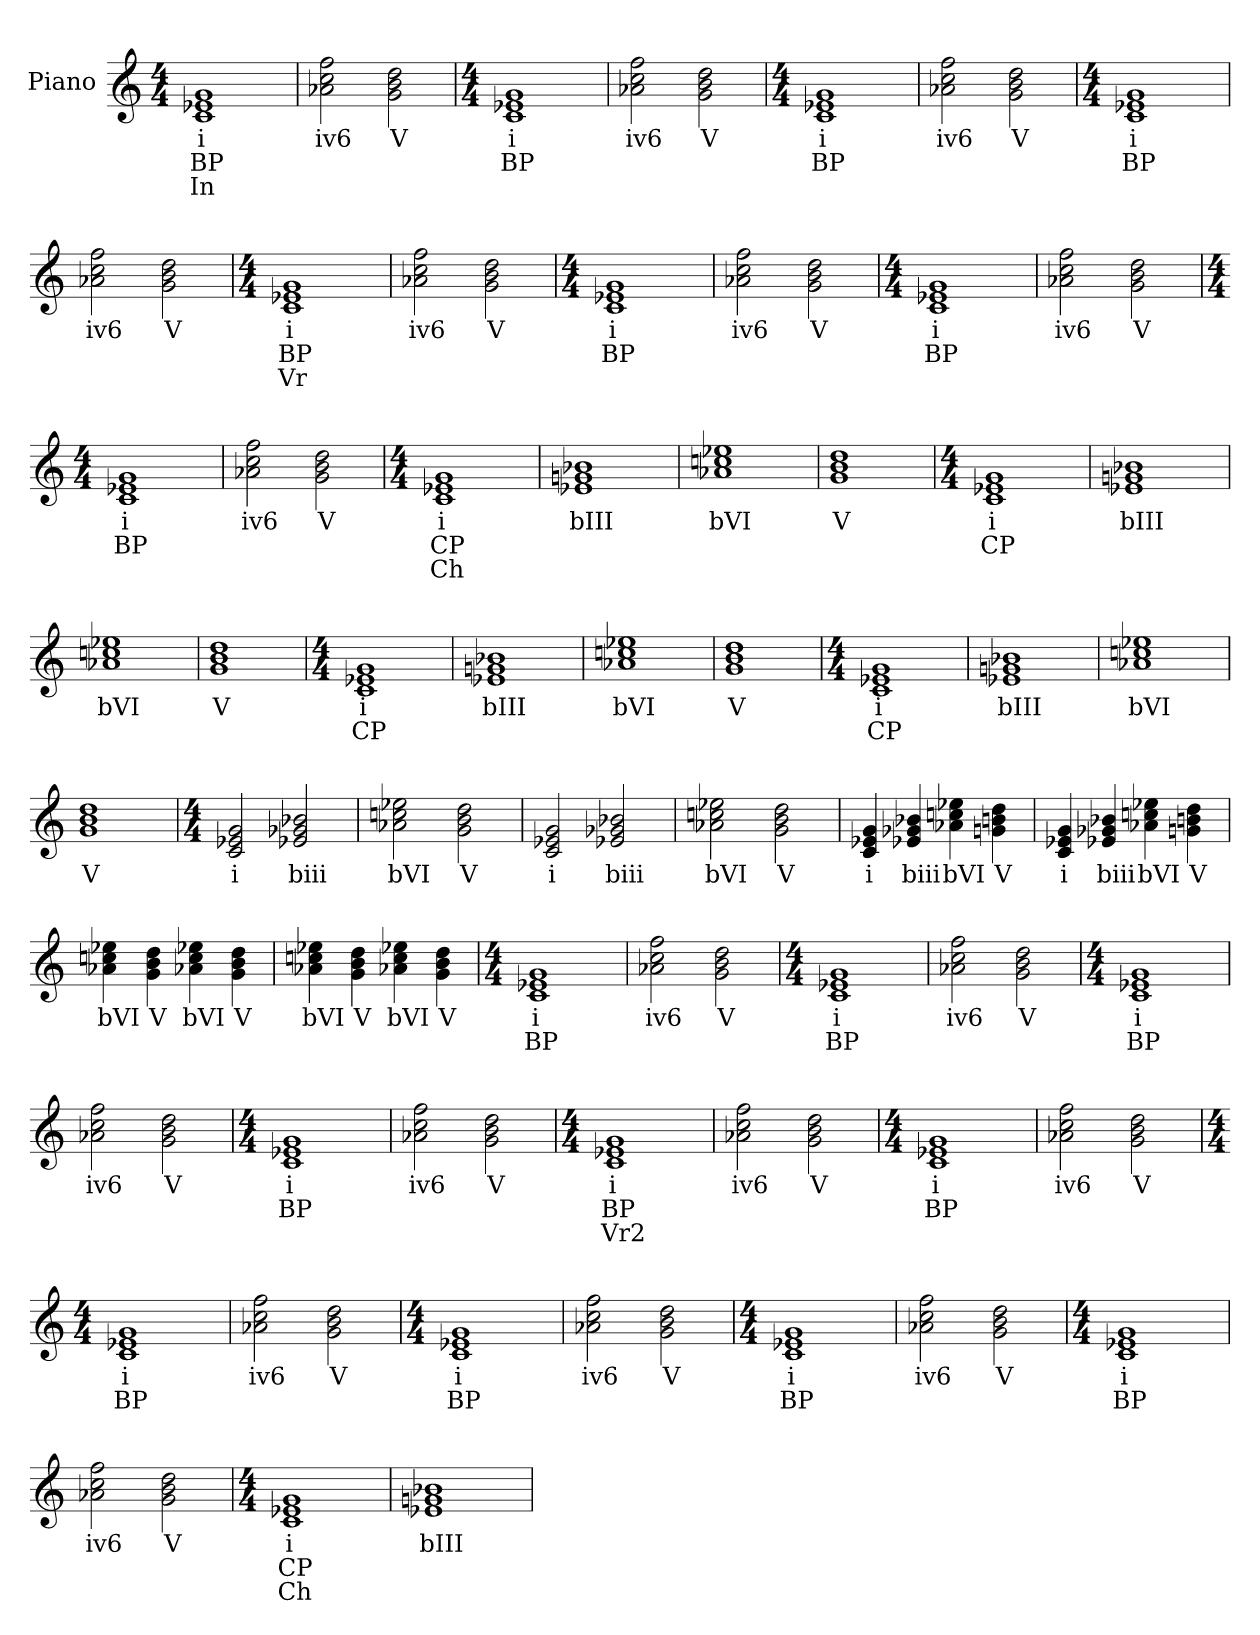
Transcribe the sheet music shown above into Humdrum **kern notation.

**kern	**text	**text	**text
*part1	*part1	*part1	*part1
*staff1	*staff1	*staff1	*staff1
*I"Piano	*	*	*
*I'Pno	*	*	*
*k[]	*	*	*
*C:	*	*	*
*M4/4	*	*	*
=	=	=	=
1c 1e-X 1g	i	BP	In
=	=	=	=
*k[]	*	*	*
*C:	*	*	*
2a-X 2cc 2ff	iv6	.	.
2g 2b 2dd	V	.	.
=	=	=	=
*k[]	*	*	*
*C:	*	*	*
*M4/4	*	*	*
1c 1e-X 1g	i	BP	.
=	=	=	=
*k[]	*	*	*
*C:	*	*	*
2a-X 2cc 2ff	iv6	.	.
2g 2b 2dd	V	.	.
=	=	=	=
*k[]	*	*	*
*C:	*	*	*
*M4/4	*	*	*
1c 1e-X 1g	i	BP	.
=	=	=	=
*k[]	*	*	*
*C:	*	*	*
2a-X 2cc 2ff	iv6	.	.
2g 2b 2dd	V	.	.
=	=	=	=
*k[]	*	*	*
*C:	*	*	*
*M4/4	*	*	*
1c 1e-X 1g	i	BP	.
=	=	=	=
*k[]	*	*	*
*C:	*	*	*
2a-X 2cc 2ff	iv6	.	.
2g 2b 2dd	V	.	.
=	=	=	=
*k[]	*	*	*
*C:	*	*	*
*M4/4	*	*	*
1c 1e-X 1g	i	BP	Vr
=	=	=	=
*k[]	*	*	*
*C:	*	*	*
2a-X 2cc 2ff	iv6	.	.
2g 2b 2dd	V	.	.
=	=	=	=
*k[]	*	*	*
*C:	*	*	*
*M4/4	*	*	*
1c 1e-X 1g	i	BP	.
=	=	=	=
*k[]	*	*	*
*C:	*	*	*
2a-X 2cc 2ff	iv6	.	.
2g 2b 2dd	V	.	.
=	=	=	=
*k[]	*	*	*
*C:	*	*	*
*M4/4	*	*	*
1c 1e-X 1g	i	BP	.
=	=	=	=
*k[]	*	*	*
*C:	*	*	*
2a-X 2cc 2ff	iv6	.	.
2g 2b 2dd	V	.	.
=	=	=	=
*k[]	*	*	*
*C:	*	*	*
*M4/4	*	*	*
1c 1e-X 1g	i	BP	.
=	=	=	=
*k[]	*	*	*
*C:	*	*	*
2a-X 2cc 2ff	iv6	.	.
2g 2b 2dd	V	.	.
=	=	=	=
*k[]	*	*	*
*C:	*	*	*
*M4/4	*	*	*
1c 1e-X 1g	i	CP	Ch
=	=	=	=
*k[]	*	*	*
*C:	*	*	*
1e-X 1gn 1b-X	bIII	.	.
=	=	=	=
*k[]	*	*	*
*C:	*	*	*
1a-X 1ccn 1ee-X	bVI	.	.
=	=	=	=
*k[]	*	*	*
*C:	*	*	*
1g 1b 1dd	V	.	.
=	=	=	=
*k[]	*	*	*
*C:	*	*	*
*M4/4	*	*	*
1c 1e-X 1g	i	CP	.
=	=	=	=
*k[]	*	*	*
*C:	*	*	*
1e-X 1gn 1b-X	bIII	.	.
=	=	=	=
*k[]	*	*	*
*C:	*	*	*
1a-X 1ccn 1ee-X	bVI	.	.
=	=	=	=
*k[]	*	*	*
*C:	*	*	*
1g 1b 1dd	V	.	.
=	=	=	=
*k[]	*	*	*
*C:	*	*	*
*M4/4	*	*	*
1c 1e-X 1g	i	CP	.
=	=	=	=
*k[]	*	*	*
*C:	*	*	*
1e-X 1gn 1b-X	bIII	.	.
=	=	=	=
*k[]	*	*	*
*C:	*	*	*
1a-X 1ccn 1ee-X	bVI	.	.
=	=	=	=
*k[]	*	*	*
*C:	*	*	*
1g 1b 1dd	V	.	.
=	=	=	=
*k[]	*	*	*
*C:	*	*	*
*M4/4	*	*	*
1c 1e-X 1g	i	CP	.
=	=	=	=
*k[]	*	*	*
*C:	*	*	*
1e-X 1gn 1b-X	bIII	.	.
=	=	=	=
*k[]	*	*	*
*C:	*	*	*
1a-X 1ccn 1ee-X	bVI	.	.
=	=	=	=
*k[]	*	*	*
*C:	*	*	*
1g 1b 1dd	V	.	.
=	=	=	=
*k[]	*	*	*
*C:	*	*	*
*M4/4	*	*	*
2c 2e-X 2g	i	.	.
2e-X 2g-X 2b-X	biii	.	.
=	=	=	=
*k[]	*	*	*
*C:	*	*	*
2a-X 2ccn 2ee-X	bVI	.	.
2g 2b 2dd	V	.	.
=	=	=	=
*k[]	*	*	*
*C:	*	*	*
2c 2e-X 2g	i	.	.
2e-X 2g-X 2b-X	biii	.	.
=	=	=	=
*k[]	*	*	*
*C:	*	*	*
2a-X 2ccn 2ee-X	bVI	.	.
2g 2b 2dd	V	.	.
=	=	=	=
*k[]	*	*	*
*C:	*	*	*
4c 4e-X 4g	i	.	.
4e-X 4g-X 4b-X	biii	.	.
4a-X 4ccn 4ee-X	bVI	.	.
4gn 4bn 4dd	V	.	.
=	=	=	=
*k[]	*	*	*
*C:	*	*	*
4c 4e-X 4g	i	.	.
4e-X 4g-X 4b-X	biii	.	.
4a-X 4ccn 4ee-X	bVI	.	.
4gn 4bn 4dd	V	.	.
=	=	=	=
*k[]	*	*	*
*C:	*	*	*
4a-X 4ccn 4ee-X	bVI	.	.
4g 4b 4dd	V	.	.
4a-X 4cc 4ee-X	bVI	.	.
4g 4b 4dd	V	.	.
=	=	=	=
*k[]	*	*	*
*C:	*	*	*
4a-X 4ccn 4ee-X	bVI	.	.
4g 4b 4dd	V	.	.
4a-X 4cc 4ee-X	bVI	.	.
4g 4b 4dd	V	.	.
=	=	=	=
*k[]	*	*	*
*C:	*	*	*
*M4/4	*	*	*
1c 1e-X 1g	i	BP	.
=	=	=	=
*k[]	*	*	*
*C:	*	*	*
2a-X 2cc 2ff	iv6	.	.
2g 2b 2dd	V	.	.
=	=	=	=
*k[]	*	*	*
*C:	*	*	*
*M4/4	*	*	*
1c 1e-X 1g	i	BP	.
=	=	=	=
*k[]	*	*	*
*C:	*	*	*
2a-X 2cc 2ff	iv6	.	.
2g 2b 2dd	V	.	.
=	=	=	=
*k[]	*	*	*
*C:	*	*	*
*M4/4	*	*	*
1c 1e-X 1g	i	BP	.
=	=	=	=
*k[]	*	*	*
*C:	*	*	*
2a-X 2cc 2ff	iv6	.	.
2g 2b 2dd	V	.	.
=	=	=	=
*k[]	*	*	*
*C:	*	*	*
*M4/4	*	*	*
1c 1e-X 1g	i	BP	.
=	=	=	=
*k[]	*	*	*
*C:	*	*	*
2a-X 2cc 2ff	iv6	.	.
2g 2b 2dd	V	.	.
=	=	=	=
*k[]	*	*	*
*C:	*	*	*
*M4/4	*	*	*
1c 1e-X 1g	i	BP	Vr2
=	=	=	=
*k[]	*	*	*
*C:	*	*	*
2a-X 2cc 2ff	iv6	.	.
2g 2b 2dd	V	.	.
=	=	=	=
*k[]	*	*	*
*C:	*	*	*
*M4/4	*	*	*
1c 1e-X 1g	i	BP	.
=	=	=	=
*k[]	*	*	*
*C:	*	*	*
2a-X 2cc 2ff	iv6	.	.
2g 2b 2dd	V	.	.
=	=	=	=
*k[]	*	*	*
*C:	*	*	*
*M4/4	*	*	*
1c 1e-X 1g	i	BP	.
=	=	=	=
*k[]	*	*	*
*C:	*	*	*
2a-X 2cc 2ff	iv6	.	.
2g 2b 2dd	V	.	.
=	=	=	=
*k[]	*	*	*
*C:	*	*	*
*M4/4	*	*	*
1c 1e-X 1g	i	BP	.
=	=	=	=
*k[]	*	*	*
*C:	*	*	*
2a-X 2cc 2ff	iv6	.	.
2g 2b 2dd	V	.	.
=	=	=	=
*k[]	*	*	*
*C:	*	*	*
*M4/4	*	*	*
1c 1e-X 1g	i	BP	.
=	=	=	=
*k[]	*	*	*
*C:	*	*	*
2a-X 2cc 2ff	iv6	.	.
2g 2b 2dd	V	.	.
=	=	=	=
*k[]	*	*	*
*C:	*	*	*
*M4/4	*	*	*
1c 1e-X 1g	i	BP	.
=	=	=	=
*k[]	*	*	*
*C:	*	*	*
2a-X 2cc 2ff	iv6	.	.
2g 2b 2dd	V	.	.
=	=	=	=
*k[]	*	*	*
*C:	*	*	*
*M4/4	*	*	*
1c 1e-X 1g	i	CP	Ch
=	=	=	=
*k[]	*	*	*
*C:	*	*	*
1e-X 1gn 1b-X	bIII	.	.
=	=	=	=
*-	*-	*-	*-
